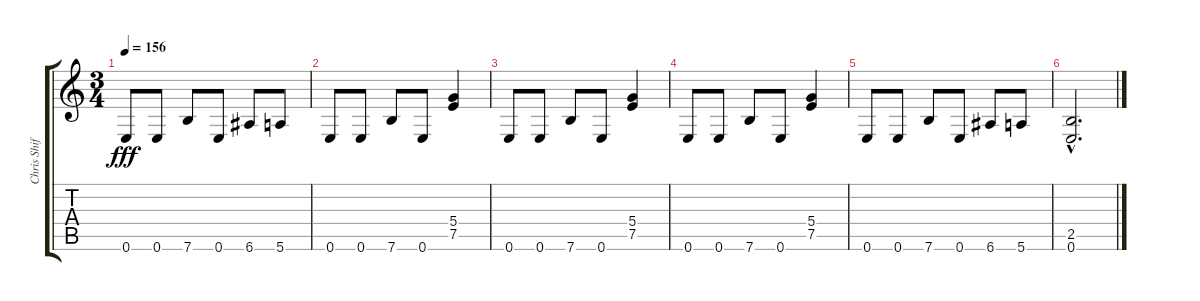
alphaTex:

\track ("Chris Shifflet" "Chris Shif") {instrument distortionguitar}
\staff {score tabs}
\tuning (E4 B3 G3 D3 A2 E2) {hide}
\ts (3 4)
\tempo 156
\clef g2
\ks c
0.6.8{dy fff} 0.6.8 7.6.8 0.6.8 6.6.8 5.6.8 |
0.6.8 0.6.8 7.6.8 0.6.8 (5.4 7.5).4 |
0.6.8 0.6.8 7.6.8 0.6.8 (5.4 7.5).4 |
0.6.8 0.6.8 7.6.8 0.6.8 (5.4 7.5).4 |
0.6.8 0.6.8 7.6.8 0.6.8 6.6.8 5.6.8 |
(2.5{hac} 0.6{hac}).2{d}
